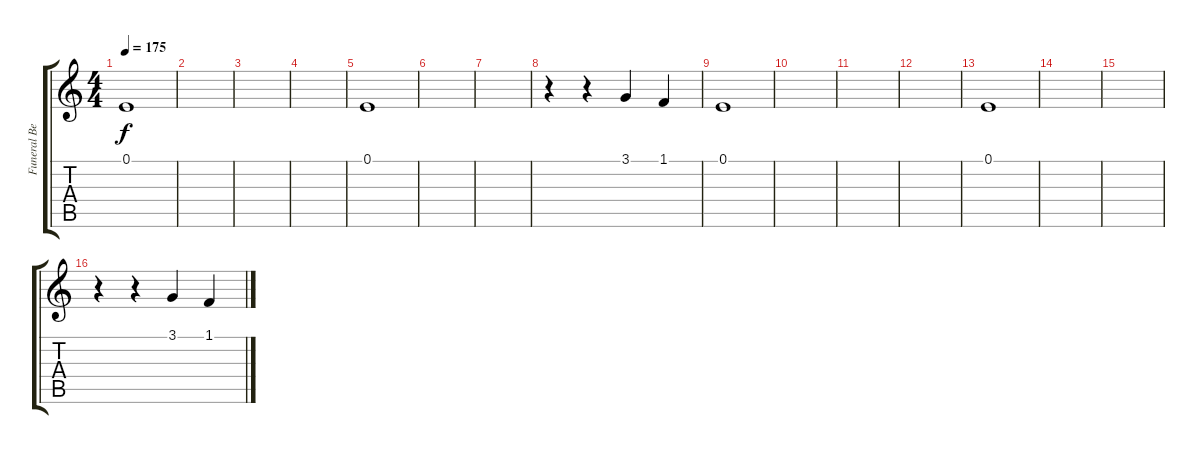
\track ("Funeral Bell" "Funeral Be") {instrument tubularbells}
\staff {score tabs}
\tuning (E4 B3 G3 D3 A2 E2) {hide}
\ts (4 4)
\tempo 175
\clef g2
\ks c
0.1.1{dy f instrument tubularbells} |
|
|
|
0.1.1 |
|
|
r.4 r.4 3.1.4 1.1.4 |
0.1.1 |
|
|
|
0.1.1 |
|
|
r.4 r.4 3.1.4 1.1.4
